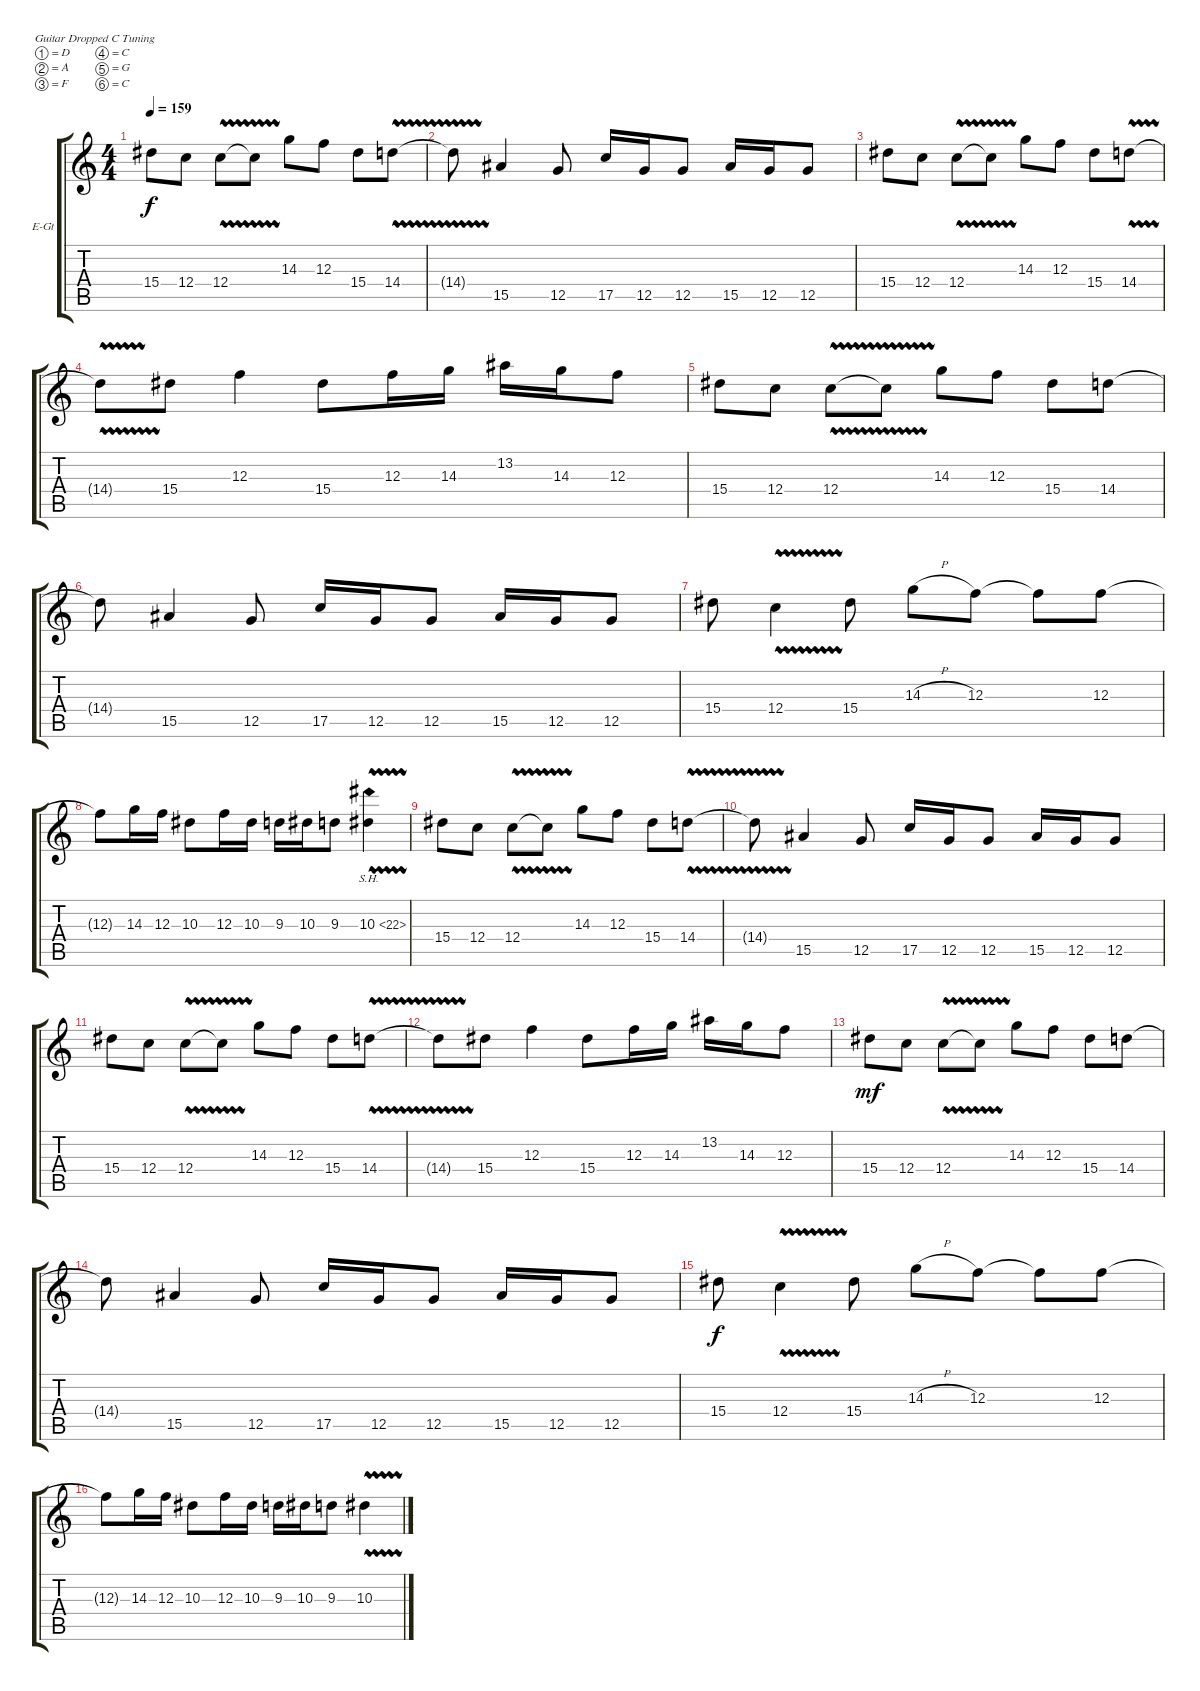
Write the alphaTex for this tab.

\defaultSystemsLayout 4
\bracketExtendMode groupsimilarinstruments
\firstSystemTrackNameOrientation horizontal
\otherSystemsTrackNameOrientation horizontal
\track ("Electric Guitar" "E-Gt") {instrument overdrivenguitar}
\staff {score tabs}
\tuning (D4 A3 F3 C3 G2 C2)
\ts (4 4)
\tempo 159
\clef g2
\scale
0.333333
\ks c
15.4.8{dy f} 12.4.8 12.4{vw}.8 12.4{t}.8 14.3.8 12.3.8 15.4.8 14.4{vw}.8 |
\scale
0.333333 14.4{t}.8 15.5.4 12.5.8 17.5.16 12.5.16 12.5.8 15.5.16 12.5.16 12.5.8 |
\scale
0.333333 15.4.8 12.4.8 12.4{vw}.8 12.4{t}.8 14.3.8 12.3.8 15.4.8 14.4{vw}.8 |
\scale
0.333333 14.4{t}.8 15.4.8 12.3.4 15.4.8 12.3.16 14.3.16 13.2.16 14.3.16 12.3.8 |
\scale
0.333333 15.4.8 12.4.8 12.4{vw}.8 12.4{t}.8 14.3.8 12.3.8 15.4.8 14.4.8 |
\scale
0.333333 14.4{t}.8 15.5.4 12.5.8 17.5.16 12.5.16 12.5.8 15.5.16 12.5.16 12.5.8 |
\scale
0.333333 15.4.8 12.4{vw}.4 15.4.8 14.3{h}.8 12.3.8 12.3{t}.8 12.3.8 |
\scale
0.333333 12.3{t}.8 14.3.16 12.3.16 10.3.8 12.3.16 10.3.16 9.3.16 10.3.16 9.3.8 10.3{sh 12 vw}.4 |
\scale
0.333333 15.4.8 12.4.8 12.4{vw}.8 12.4{t}.8 14.3.8 12.3.8 15.4.8 14.4{vw}.8 |
\scale
0.333333 14.4{t}.8 15.5.4 12.5.8 17.5.16 12.5.16 12.5.8 15.5.16 12.5.16 12.5.8 |
\scale
0.333333 15.4.8 12.4.8 12.4{vw}.8 12.4{t}.8 14.3.8 12.3.8 15.4.8 14.4{vw}.8 |
\scale
0.333333 14.4{t}.8 15.4.8 12.3.4 15.4.8 12.3.16 14.3.16 13.2.16 14.3.16 12.3.8 |
\scale
0.333333 15.4.8{dy mf} 12.4.8 12.4{vw}.8 12.4{t}.8 14.3.8 12.3.8 15.4.8 14.4.8 |
\scale
0.333333 14.4{t}.8 15.5.4 12.5.8 17.5.16 12.5.16 12.5.8 15.5.16 12.5.16 12.5.8 |
\scale
0.333333 15.4.8{dy f} 12.4{vw}.4 15.4.8 14.3{h}.8 12.3.8 12.3{t}.8 12.3.8 |
\scale
0.333333 12.3{t}.8 14.3.16 12.3.16 10.3.8 12.3.16 10.3.16 9.3.16 10.3.16 9.3.8 10.3{vw}.4
